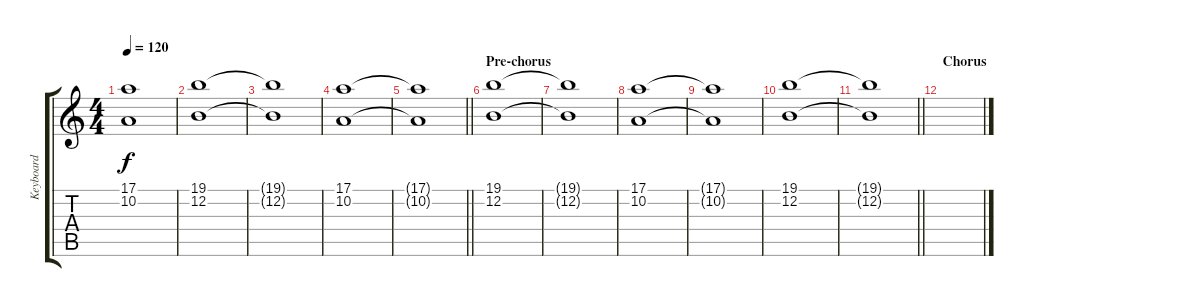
\track ("Keyboard" "Keyboard") {instrument synthstrings2}
\staff {score tabs}
\tuning (E4 B3 G3 D3 A2 E2) {hide}
\ts (4 4)
\tempo 120
\clef g2
\ks c
(17.1{t} 10.2{t}).1{dy f} |
(19.1 12.2).1 |
(19.1{t} 12.2{t}).1 |
(17.1 10.2).1 |
\barLineRight lightlight
(17.1{t} 10.2{t}).1 |
\section ("" "Pre-chorus")
(19.1 12.2).1 |
(19.1{t} 12.2{t}).1 |
(17.1 10.2).1 |
(17.1{t} 10.2{t}).1 |
(19.1 12.2).1 |
\barLineRight lightlight
(19.1{t} 12.2{t}).1 |
\section ("" "Chorus")
